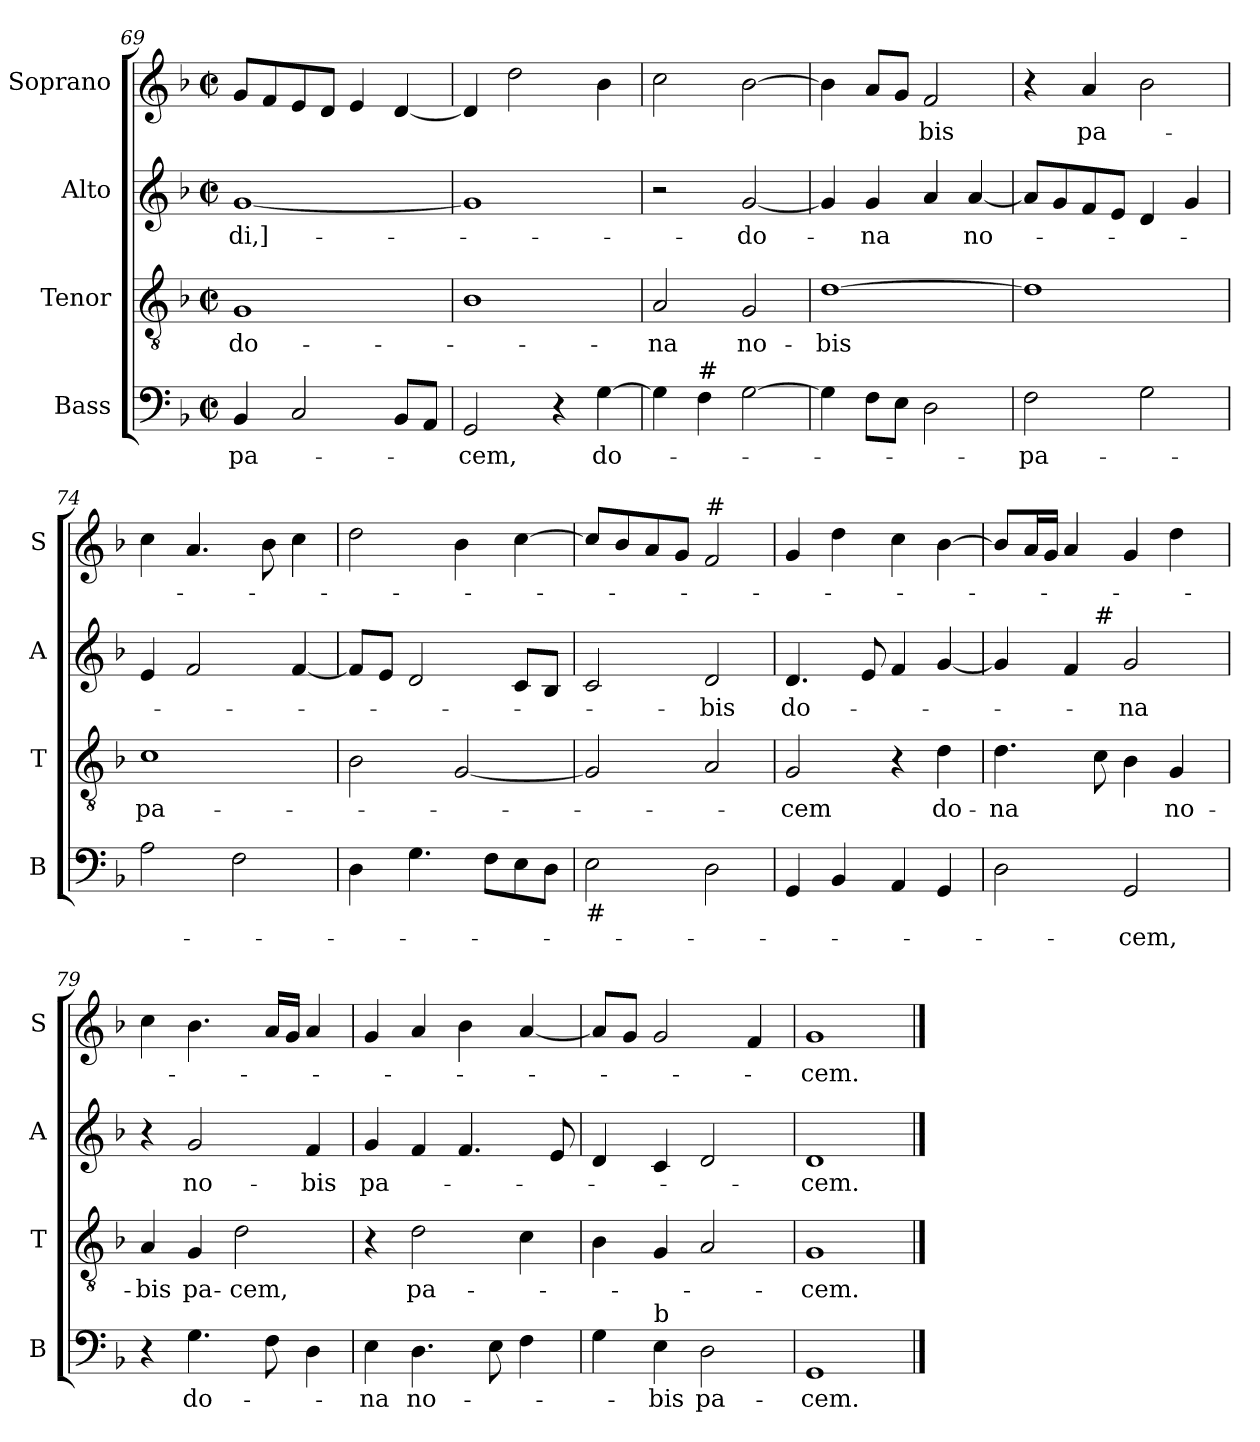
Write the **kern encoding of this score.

**kern	**text	**kern	**text	**kern	**text	**kern	**text
*part4	*part4	*part3	*part3	*part2	*part2	*part1	*part1
*staff4	*staff4	*staff3	*staff3	*staff2	*staff2	*staff1	*staff1
*I"Bass	*	*I"Tenor	*	*I"Alto	*	*I"Soprano	*
*I'B	*	*I'T	*	*I'A	*	*I'S	*
*clefF4	*	*clefGv2	*	*clefG2	*	*clefG2	*
*k[b-]	*	*k[b-]	*	*k[b-]	*	*k[b-]	*
*F:	*	*F:	*	*F:	*	*F:	*
*M2/2	*	*M2/2	*	*M2/2	*	*M2/2	*
*met(c|)	*	*met(c|)	*	*met(c|)	*	*met(c|)	*
=69	=69	=69	=69	=69	=69	=69	=69
4BB-/	pa-	1G	do-	[1g	-di,]-	8g/L	.
.	.	.	.	.	.	8f/	.
2C/	.	.	.	.	.	8e/	.
.	.	.	.	.	.	8d/J	.
.	.	.	.	.	.	4e/	.
8BB-/L	.	.	.	.	.	[4d/	.
8AA/J	.	.	.	.	.	.	.
=70	=70	=70	=70	=70	=70	=70	=70
2GG/	-cem,	1B-	.	1g]	.	4d/]	.
.	.	.	.	.	.	2dd\	.
4r	.	.	.	.	.	.	.
[4G\	do-	.	.	.	.	4b-\	.
!!LO:LB:g=z
=71	=71	=71	=71	=71	=71	=71	=71
4G\]	.	2A/	-na	2r	.	2cc\	.
!LO:TX:a:t=#	!	!	!	!	!	!	!
4F\	.	.	.	.	.	.	.
[2G\	.	2G/	no-	[2g/	-do-	[2b-\	.
=72	=72	=72	=72	=72	=72	=72	=72
4G\]	.	[1d	-bis	4g/]	.	4b-\]	.
8F\L	.	.	.	4g/	-na	8a/L	.
8E\J	.	.	.	.	.	8g/J	.
2D\	.	.	.	4a/	.	2f/	-bis
.	.	.	.	[4a/	no-	.	.
=73	=73	=73	=73	=73	=73	=73	=73
2F\	-pa-	1d]	.	8a/L]	.	4r	.
.	.	.	.	8g/	.	.	.
.	.	.	.	8f/	.	4a/	pa-
.	.	.	.	8e/J	.	.	.
2G\	.	.	.	4d/	.	2b-\	.
.	.	.	.	4g/	.	.	.
=74	=74	=74	=74	=74	=74	=74	=74
2A\	.	1c	pa-	4e/	.	4cc\	.
.	.	.	.	2f/	.	4.a/	.
2F\	.	.	.	.	.	.	.
.	.	.	.	.	.	8b-\	.
.	.	.	.	[4f/	.	4cc\	.
=75	=75	=75	=75	=75	=75	=75	=75
4D\	.	2B-\	.	8f/L]	.	2dd\	.
.	.	.	.	8e/J	.	.	.
4.G\	.	.	.	2d/	.	.	.
.	.	[2G/	.	.	.	4b-\	.
8F\L	.	.	.	.	.	.	.
8E\	.	.	.	8c/L	.	[4cc\	.
8D\J	.	.	.	8B-/J	.	.	.
=76	=76	=76	=76	=76	=76	=76	=76
!LO:TX:b:t=#	!	!	!	!	!	!	!
2E\	.	2G/]	.	2c/	.	8cc/L]	.
.	.	.	.	.	.	8b-/	.
.	.	.	.	.	.	8a/	.
.	.	.	.	.	.	8g/J	.
!	!	!	!	!	!	!LO:TX:a:t=#	!
2D\	.	2A/	.	2d/	-bis	2f/	.
!!LO:LB:g=z
=77	=77	=77	=77	=77	=77	=77	=77
4GG/	.	2G/	-cem	4.d/	do-	4g/	.
4BB-/	.	.	.	.	.	4dd\	.
.	.	.	.	8e/	.	.	.
4AA/	.	4r	.	4f/	.	4cc\	.
4GG/	.	4d\	do-	[4g/	.	[4b-\	.
=78	=78	=78	=78	=78	=78	=78	=78
*	*	*	*	*^	*	*	*
2D\	.	4.d\	-na	4g/]	4.ryy	.	8b-/L]	.
.	.	.	.	.	.	.	16a/L	.
.	.	.	.	.	.	.	16g/JJ	.
.	.	.	.	4f/	.	.	4a/	.
!	!	!	!	!	!LO:TX:a:t=#	!	!	!
.	.	8c\	.	.	2ryy	.	.	.
2GG/	-cem,	4B-\	.	2g/	.	-na	4g/	.
.	.	4G/	no-	.	.	.	4dd\	.
.	.	.	.	.	8ryy	.	.	.
*	*	*	*	*v	*v	*	*	*
=79	=79	=79	=79	=79	=79	=79	=79
4r	.	4A/	-bis	4r	.	4cc\	.
4.G\	do-	4G/	pa-	2g/	no-	4.b-\	.
.	.	2d\	-cem,	.	.	.	.
8F\	.	.	.	.	.	16a/LL	.
.	.	.	.	.	.	16g/JJ	.
4D\	.	.	.	4f/	-bis	4a/	.
=80	=80	=80	=80	=80	=80	=80	=80
4E\	-na	4r	.	4g/	pa-	4g/	.
4.D\	no-	2d\	pa-	4f/	.	4a/	.
.	.	.	.	4.f/	.	4b-\	.
8E\	.	.	.	.	.	.	.
4F\	.	4c\	.	.	.	[4a/	.
.	.	.	.	8e/	.	.	.
=81	=81	=81	=81	=81	=81	=81	=81
4G\	.	4B-\	.	4d/	.	8a/L]	.
.	.	.	.	.	.	8g/J	.
!LO:TX:a:t=b	!	!	!	!	!	!	!
4E\	-bis	4G/	.	4c/	.	2g/	.
2D\	pa-	2A/	.	2d/	.	.	.
.	.	.	.	.	.	4f/	.
=82	=82	=82	=82	=82	=82	=82	=82
1GG	-cem.	1G	-cem.	1d	-cem.	1g	-cem.
==	==	==	==	==	==	==	==
*-	*-	*-	*-	*-	*-	*-	*-
